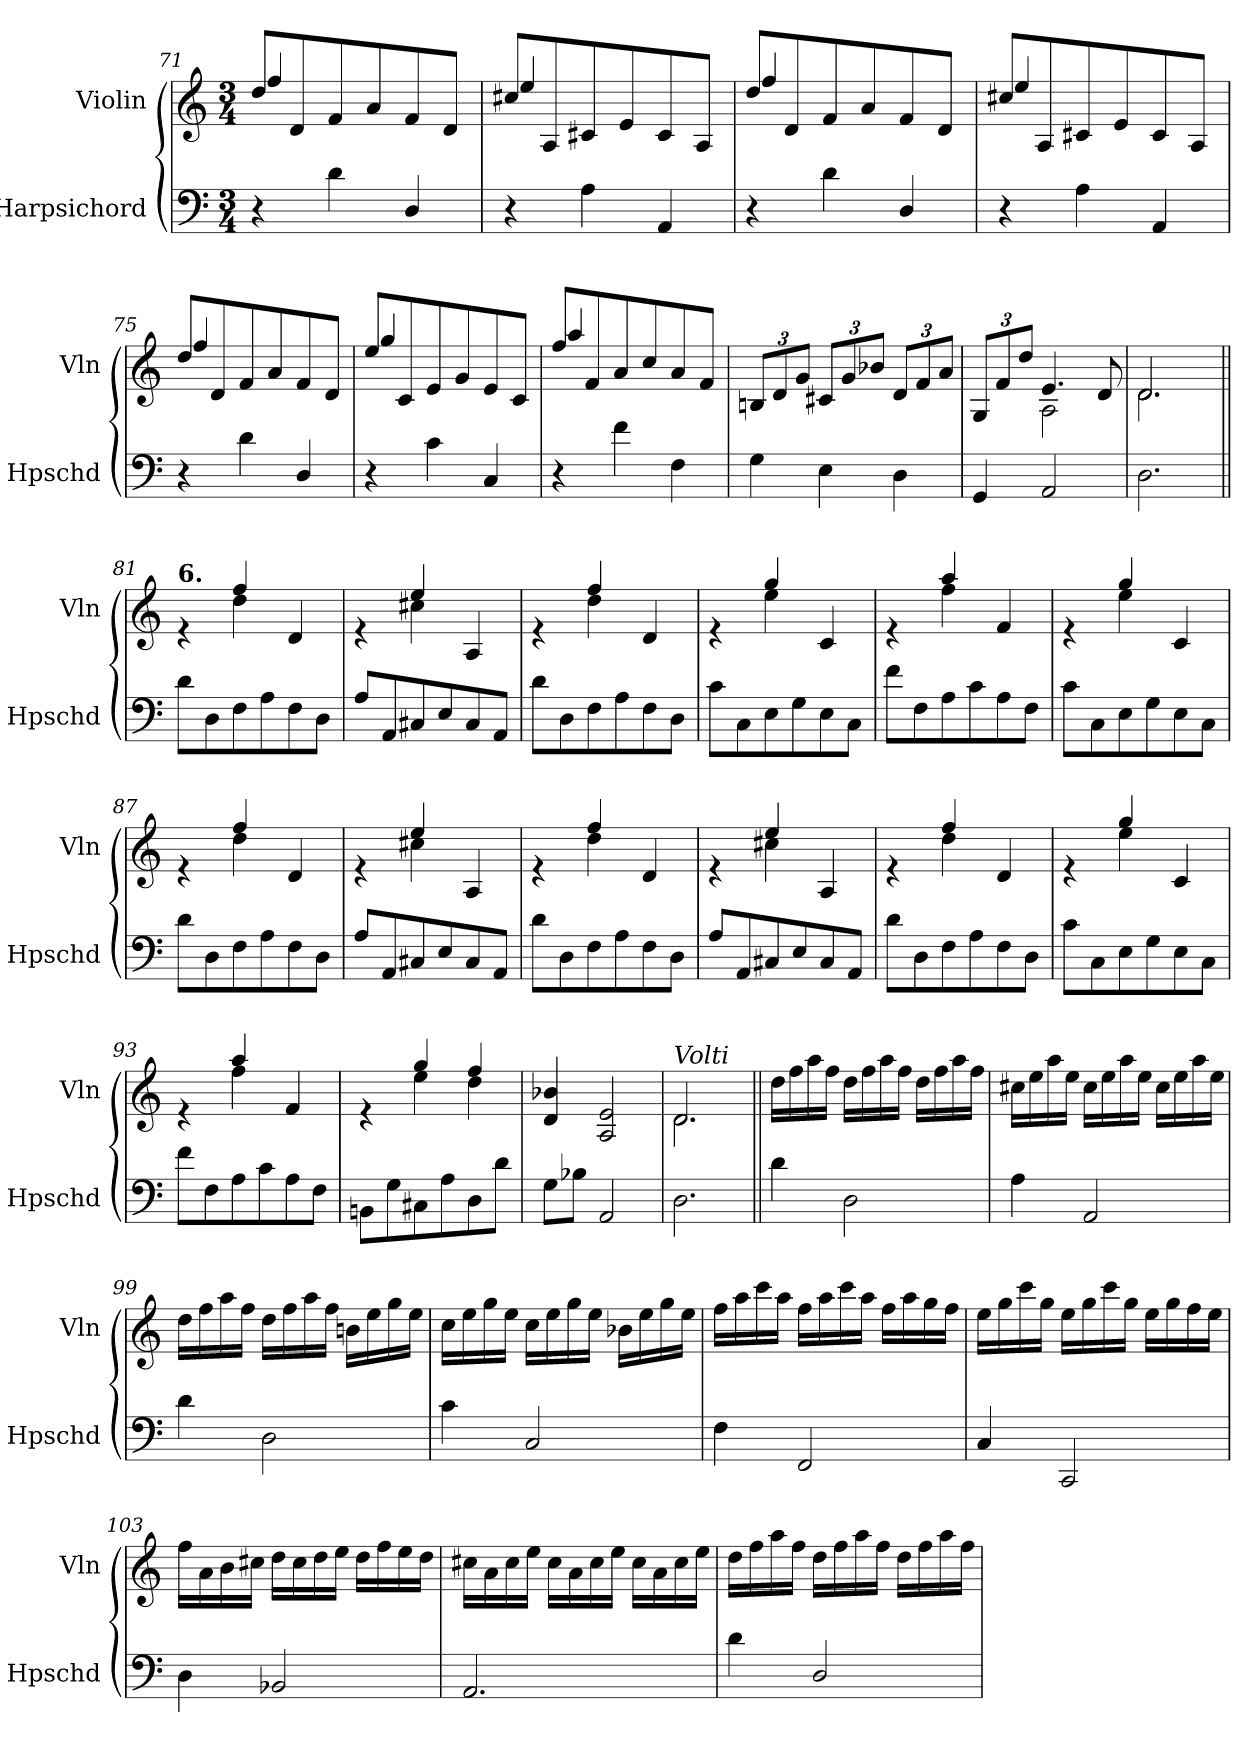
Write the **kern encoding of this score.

**kern	**kern
*part2	*part1
*staff2	*staff1
*I"Harpsichord	*I"Violin
*I'Hpschd	*I'Vln
!!LO:PB:g=z
*clefF4	*clefG2
*k[]	*k[]
*M3/4	*M3/4
=71	=71
*	*^
4r	8dd\L	4ff/
.	8d/	.
4d\	8f/	2ryy
.	8a/	.
4D/	8f/	.
.	8d/J	.
=72	=72	=72
4r	8cc#X\L	4ee/
.	8A/	.
4A\	8c#X/	2ryy
.	8e/	.
4AA/	8c#/	.
.	8A/J	.
=73	=73	=73
4r	8dd\L	4ff/
.	8d/	.
4d\	8f/	2ryy
.	8a/	.
4D/	8f/	.
.	8d/J	.
=74	=74	=74
4r	8cc#X\L	4ee/
.	8A/	.
4A\	8c#X/	2ryy
.	8e/	.
4AA/	8c#/	.
.	8A/J	.
=75	=75	=75
4r	8dd\L	4ff/
.	8d/	.
4d\	8f/	2ryy
.	8a/	.
4D/	8f/	.
.	8d/J	.
!!LO:LB:g=z	!!
=76	=76	=76
4r	8ee\L	4gg/
.	8c/	.
4c\	8e/	2ryy
.	8g/	.
4C/	8e/	.
.	8c/J	.
=77	=77	=77
4r	8ff\L	4aa/
.	8f/	.
4f\	8a/	2ryy
.	8cc/	.
4F\	8a/	.
.	8f/J	.
*	*v	*v
=78	=78
*	*Xbrackettup
4G\	12Bn/L
.	12d/
.	12g/J
4E\	12c#X/L
.	12g/
.	12b-X/J
4D\	12d/L
.	12f/
.	12a/J
=79	=79
*	*^
4GG/	12G/L	4ryy
.	12f/	.
.	12dd/J	.
2AA/	4.e/	2A\
.	8d/	.
=80	=80	=80
2.D\	2.d/	2.d\
!!LO:LB:g=z	!!
=81||	=81||	=81||
!	!LO:TX:a:B:t=6.	!
8d\L	4re	4ryy
8D\	.	.
8F\	4ff/	4dd\
8A\	.	.
8F\	4d/	4ryy
8D\J	.	.
=82	=82	=82
8A\L	4re	4ryy
8AA/	.	.
8C#X/	4ee/	4cc#X\
8E/	.	.
8C#/	4A/	4ryy
8AA/J	.	.
=83	=83	=83
8d\L	4re	4ryy
8D\	.	.
8F\	4ff/	4dd\
8A\	.	.
8F\	4d/	4ryy
8D\J	.	.
=84	=84	=84
8c\L	4re	4ryy
8C\	.	.
8E\	4gg/	4ee\
8G\	.	.
8E\	4c/	4ryy
8C\J	.	.
=85	=85	=85
8f\L	4re	4ryy
8F\	.	.
8A\	4aa/	4ff\
8c\	.	.
8A\	4f/	4ryy
8F\J	.	.
=86	=86	=86
8c\L	4re	4ryy
8C\	.	.
8E\	4gg/	4ee\
8G\	.	.
8E\	4c/	4ryy
8C\J	.	.
!!LO:LB:g=z	!!
=87	=87	=87
8d\L	4re	4ryy
8D\	.	.
8F\	4ff/	4dd\
8A\	.	.
8F\	4d/	4ryy
8D\J	.	.
=88	=88	=88
8A\L	4re	4ryy
8AA/	.	.
8C#X/	4ee/	4cc#X\
8E/	.	.
8C#/	4A/	4ryy
8AA/J	.	.
=89	=89	=89
8d\L	4re	4ryy
8D\	.	.
8F\	4ff/	4dd\
8A\	.	.
8F\	4d/	4ryy
8D\J	.	.
=90	=90	=90
8A\L	4re	4ryy
8AA/	.	.
8C#X/	4ee/	4cc#X\
8E/	.	.
8C#/	4A/	4ryy
8AA/J	.	.
=91	=91	=91
8d\L	4re	4ryy
8D\	.	.
8F\	4ff/	4dd\
8A\	.	.
8F\	4d/	4ryy
8D\J	.	.
=92	=92	=92
8c\L	4re	4ryy
8C\	.	.
8E\	4gg/	4ee\
8G\	.	.
8E\	4c/	4ryy
8C\J	.	.
!!LO:LB:g=z	!!
=93	=93	=93
8f\L	4re	4ryy
8F\	.	.
8A\	4aa/	4ff\
8c\	.	.
8A\	4f/	4ryy
8F\J	.	.
=94	=94	=94
8BBn\L	4re	4ryy
8G\	.	.
8C#X\	4gg/	4ee\
8A\	.	.
8D\	4ff/	4dd\
8d\J	.	.
*	*v	*v
=95	=95
8G\L	4d/ 4b-X/
8B-X\J	.
2AA/	2A/ 2e/
=96	=96
*	*^
!	!LO:TX:a:i:t=Volti	!
2.D\	2.d/	2.d\
=97||	=97||	=97||
!	!LO:TX:a:B:t=7.	!
*	*v	*v
4d\	16dd\LL
.	16ff\
.	16aa\
.	16ff\JJ
2D\	16dd\LL
.	16ff\
.	16aa\
.	16ff\JJ
.	16dd\LL
.	16ff\
.	16aa\
.	16ff\JJ
=98	=98
4A\	16cc#X\LL
.	16ee\
.	16aa\
.	16ee\JJ
2AA/	16cc#\LL
.	16ee\
.	16aa\
.	16ee\JJ
.	16cc#\LL
.	16ee\
.	16aa\
.	16ee\JJ
!!LO:LB:g=z
=99	=99
4d\	16dd\LL
.	16ff\
.	16aa\
.	16ff\JJ
2D\	16dd\LL
.	16ff\
.	16aa\
.	16ff\JJ
.	16bn\LL
.	16ee\
.	16gg\
.	16ee\JJ
=100	=100
4c\	16cc\LL
.	16ee\
.	16gg\
.	16ee\JJ
2C/	16cc\LL
.	16ee\
.	16gg\
.	16ee\JJ
.	16b-X\LL
.	16ee\
.	16gg\
.	16ee\JJ
=101	=101
4F\	16ff\LL
.	16aa\
.	16ccc\
.	16aa\JJ
2FF/	16ff\LL
.	16aa\
.	16ccc\
.	16aa\JJ
.	16ff\LL
.	16aa\
.	16gg\
.	16ff\JJ
!!LO:PB:g=z
=102	=102
4C/	16ee\LL
.	16gg\
.	16ccc\
.	16gg\JJ
2CC/	16ee\LL
.	16gg\
.	16ccc\
.	16gg\JJ
.	16ee\LL
.	16gg\
.	16ff\
.	16ee\JJ
=103	=103
4D\	16ff\LL
.	16a\
.	16b\
.	16cc#X\JJ
2BB-X/	16dd\LL
.	16cc#\
.	16dd\
.	16ee\JJ
.	16dd\LL
.	16ff\
.	16ee\
.	16dd\JJ
=104	=104
2.AA/	16cc#X\LL
.	16a\
.	16cc#\
.	16ee\JJ
.	16cc#\LL
.	16a\
.	16cc#\
.	16ee\JJ
.	16cc#\LL
.	16a\
.	16cc#\
.	16ee\JJ
!!LO:LB:g=z
=105	=105
4d\	16dd\LL
.	16ff\
.	16aa\
.	16ff\JJ
2D/	16dd\LL
.	16ff\
.	16aa\
.	16ff\JJ
.	16dd\LL
.	16ff\
.	16aa\
.	16ff\JJ
=	=
*-	*-
